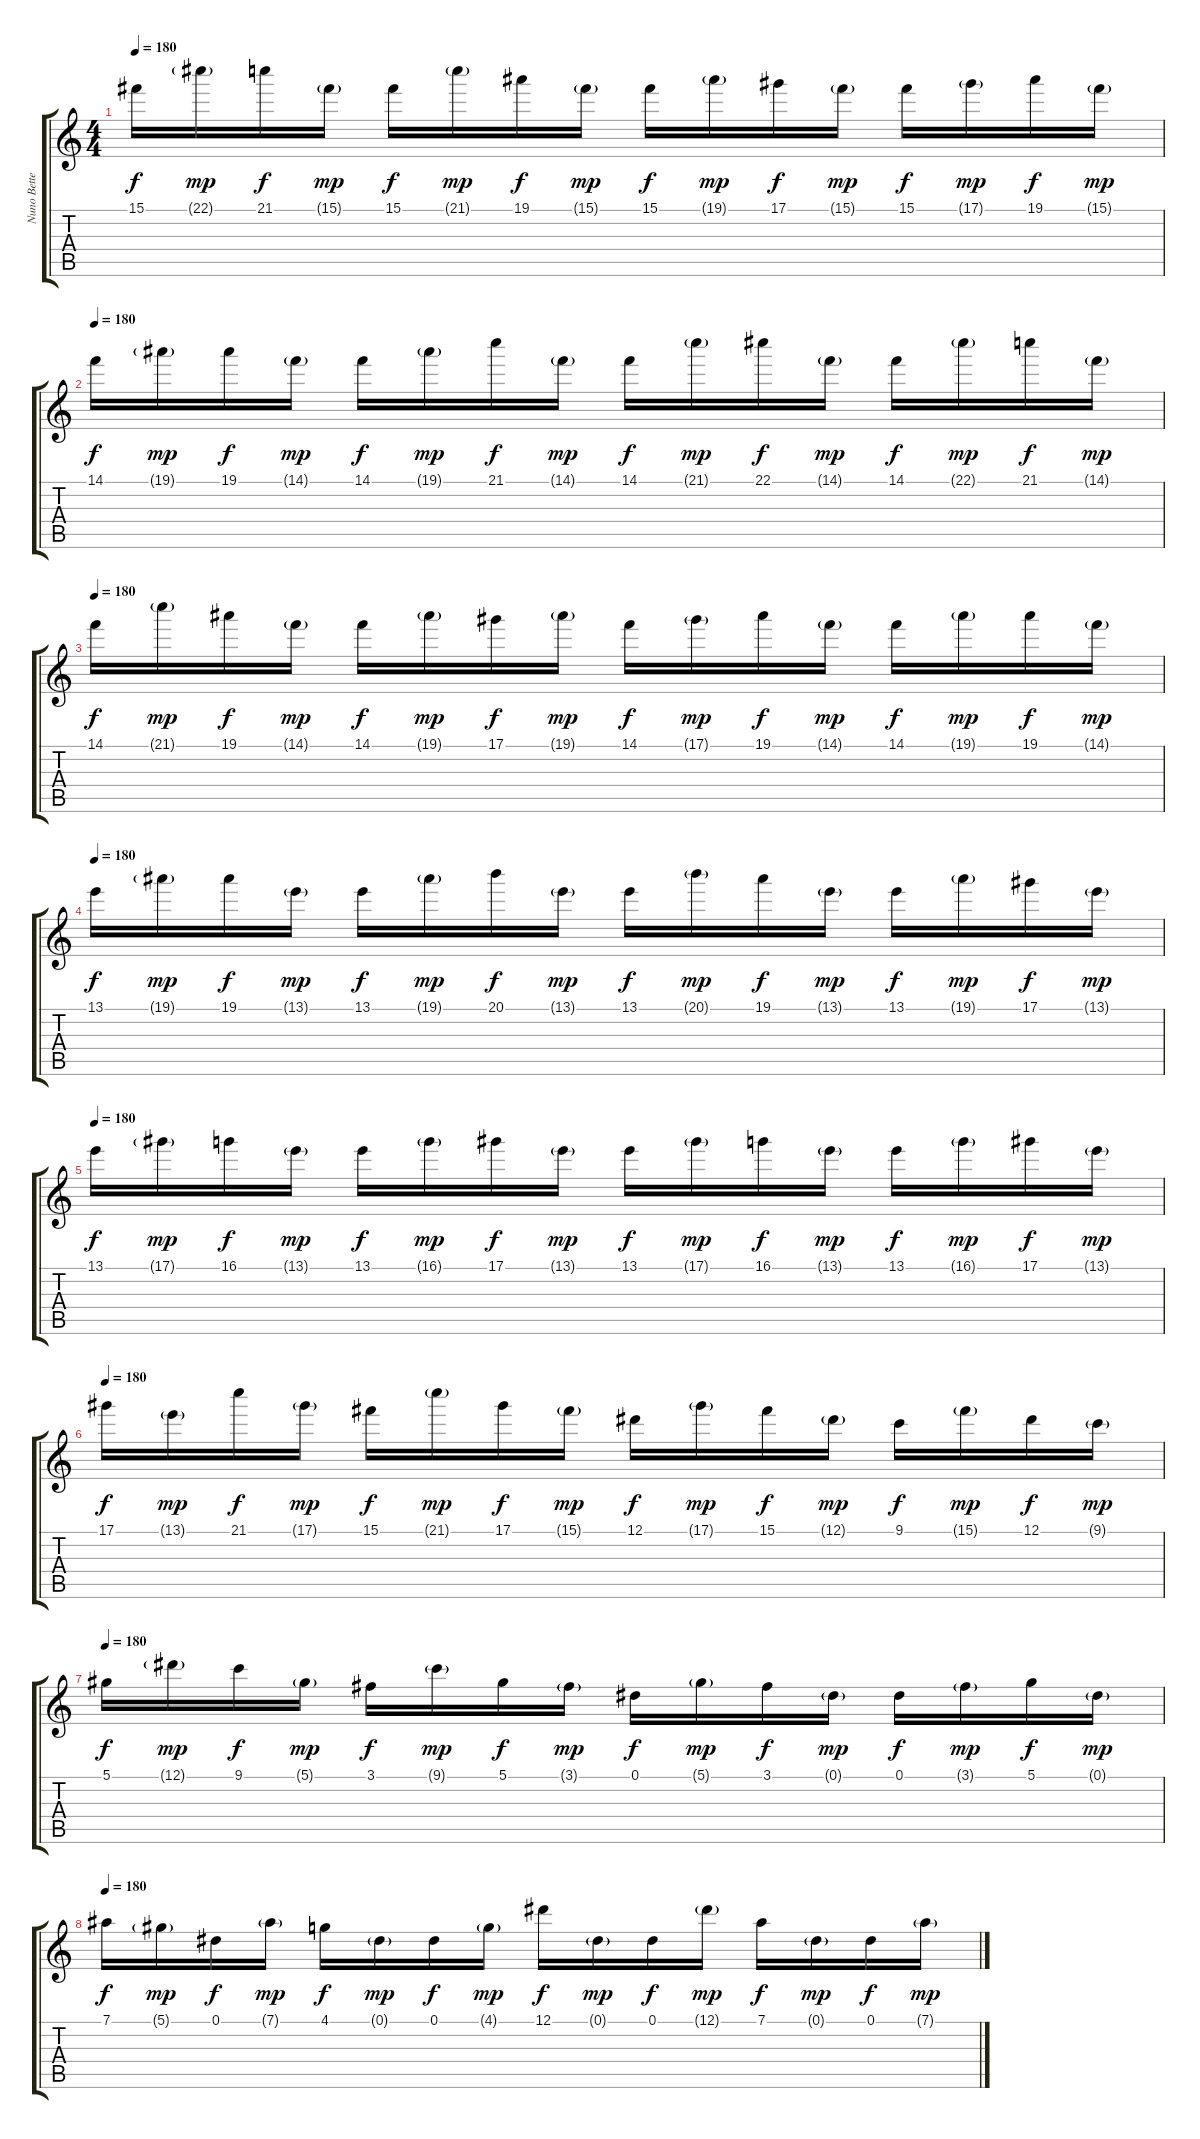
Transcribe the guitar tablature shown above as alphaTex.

\track ("Nuno Bettencourt" "Nuno Bette") {instrument overdrivenguitar}
\staff {score tabs}
\tuning (Eb4 Bb3 Gb3 Db3 Ab2 Eb2) {hide}
\ts (4 4)
\tempo 180
\clef g2
\ks c
15.1.16{dy f} 22.1{g}.16{dy mp} 21.1.16{dy f} 15.1{g}.16{dy mp} 15.1.16{dy f} 21.1{g}.16{dy mp} 19.1.16{dy f} 15.1{g}.16{dy mp} 15.1.16{dy f} 19.1{g}.16{dy mp} 17.1.16{dy f} 15.1{g}.16{dy mp} 15.1.16{dy f} 17.1{g}.16{dy mp} 19.1.16{dy f} 15.1{g}.16{dy mp} |
\tempo 180
14.1.16{dy f} 19.1{g}.16{dy mp} 19.1.16{dy f} 14.1{g}.16{dy mp} 14.1.16{dy f} 19.1{g}.16{dy mp} 21.1.16{dy f} 14.1{g}.16{dy mp} 14.1.16{dy f} 21.1{g}.16{dy mp} 22.1.16{dy f} 14.1{g}.16{dy mp} 14.1.16{dy f} 22.1{g}.16{dy mp} 21.1.16{dy f} 14.1{g}.16{dy mp} |
\tempo 180
14.1.16{dy f} 21.1{g}.16{dy mp} 19.1.16{dy f} 14.1{g}.16{dy mp} 14.1.16{dy f} 19.1{g}.16{dy mp} 17.1.16{dy f} 19.1{g}.16{dy mp} 14.1.16{dy f} 17.1{g}.16{dy mp} 19.1.16{dy f} 14.1{g}.16{dy mp} 14.1.16{dy f} 19.1{g}.16{dy mp} 19.1.16{dy f} 14.1{g}.16{dy mp} |
\tempo 180
13.1.16{dy f} 19.1{g}.16{dy mp} 19.1.16{dy f} 13.1{g}.16{dy mp} 13.1.16{dy f} 19.1{g}.16{dy mp} 20.1.16{dy f} 13.1{g}.16{dy mp} 13.1.16{dy f} 20.1{g}.16{dy mp} 19.1.16{dy f} 13.1{g}.16{dy mp} 13.1.16{dy f} 19.1{g}.16{dy mp} 17.1.16{dy f} 13.1{g}.16{dy mp} |
\tempo 180
13.1.16{dy f} 17.1{g}.16{dy mp} 16.1.16{dy f} 13.1{g}.16{dy mp} 13.1.16{dy f} 16.1{g}.16{dy mp} 17.1.16{dy f} 13.1{g}.16{dy mp} 13.1.16{dy f} 17.1{g}.16{dy mp} 16.1.16{dy f} 13.1{g}.16{dy mp} 13.1.16{dy f} 16.1{g}.16{dy mp} 17.1.16{dy f} 13.1{g}.16{dy mp} |
\tempo 180
17.1.16{dy f} 13.1{g}.16{dy mp} 21.1.16{dy f} 17.1{g}.16{dy mp} 15.1.16{dy f} 21.1{g}.16{dy mp} 17.1.16{dy f} 15.1{g}.16{dy mp} 12.1.16{dy f} 17.1{g}.16{dy mp} 15.1.16{dy f} 12.1{g}.16{dy mp} 9.1.16{dy f} 15.1{g}.16{dy mp} 12.1.16{dy f} 9.1{g}.16{dy mp} |
\tempo 180
5.1.16{dy f} 12.1{g}.16{dy mp} 9.1.16{dy f} 5.1{g}.16{dy mp} 3.1.16{dy f} 9.1{g}.16{dy mp} 5.1.16{dy f} 3.1{g}.16{dy mp} 0.1.16{dy f} 5.1{g}.16{dy mp} 3.1.16{dy f} 0.1{g}.16{dy mp} 0.1.16{dy f} 3.1{g}.16{dy mp} 5.1.16{dy f} 0.1{g}.16{dy mp} |
\tempo 180
7.1.16{dy f} 5.1{g}.16{dy mp} 0.1.16{dy f} 7.1{g}.16{dy mp} 4.1.16{dy f} 0.1{g}.16{dy mp} 0.1.16{dy f} 4.1{g}.16{dy mp} 12.1.16{dy f} 0.1{g}.16{dy mp} 0.1.16{dy f} 12.1{g}.16{dy mp} 7.1.16{dy f} 0.1{g}.16{dy mp} 0.1.16{dy f} 7.1{g}.16{dy mp}
